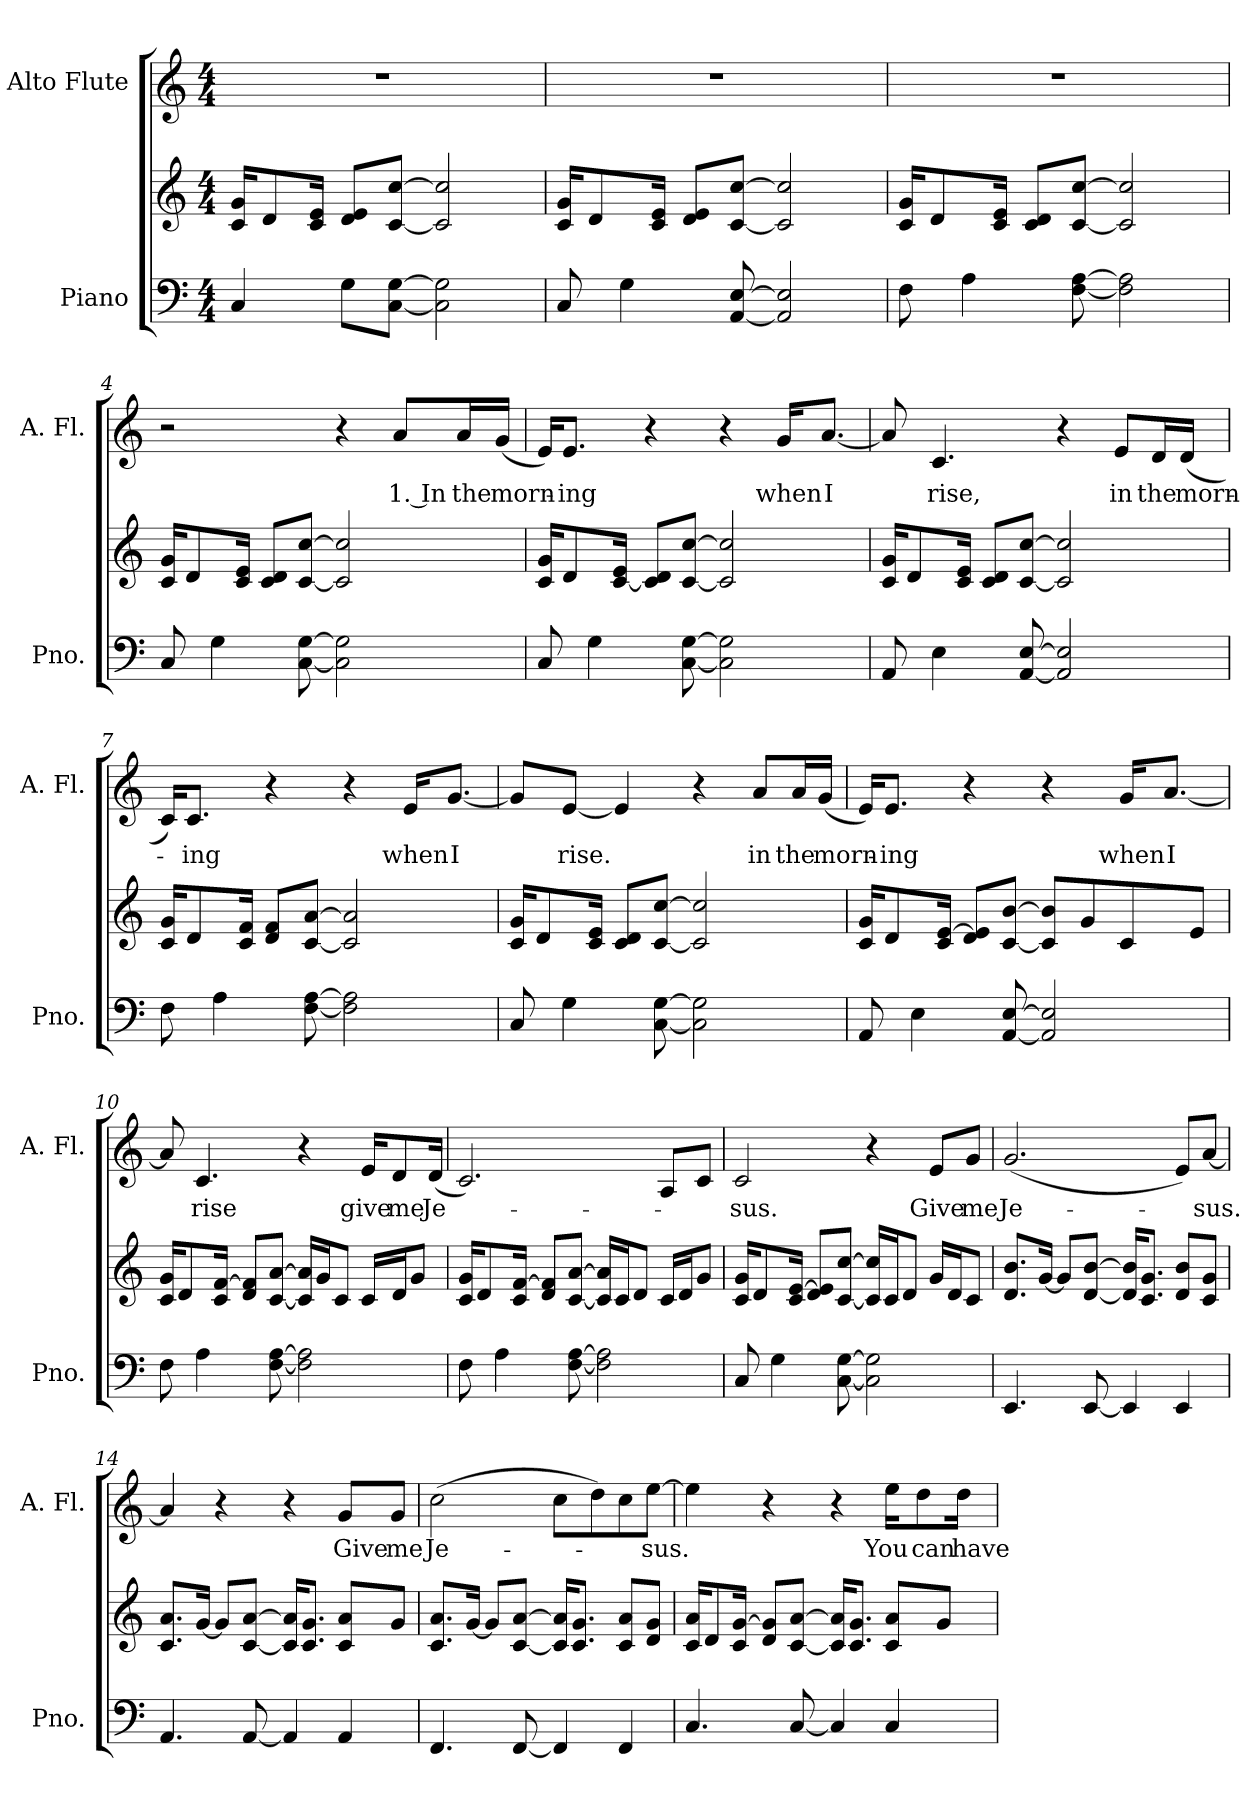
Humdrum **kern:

**kern	**kern	**kern	**text
*part2	*part2	*part1	*part1
*staff3	*staff2	*staff1	*staff1
*I"Piano	*	*I"Alto Flute	*
*I'Pno.	*	*I'A. Fl.	*
*clefF4	*clefG2	*clefG2	*
*k[]	*k[]	*k[]	*
*M4/4	*M4/4	*M4/4	*
*MM80	*MM80	*MM80	*
=1	=1	=1	=1
4C/	16c/ 16g/KL	1r	.
.	8d/	.	.
.	16c/ 16e/Jk	.	.
8G\L	8d/ 8e/L	.	.
[8C\ [8G\J	[8c/ [8cc/J	.	.
2C\] 2G\]	2c/] 2cc/]	.	.
=2	=2	=2	=2
8C/	16c/ 16g/KL	1r	.
.	8d/	.	.
4G\	.	.	.
.	16c/ 16e/Jk	.	.
.	8d/ 8e/L	.	.
[8AA/ [8E/	[8c/ [8cc/J	.	.
2AA/] 2E/]	2c/] 2cc/]	.	.
=3	=3	=3	=3
8F\	16c/ 16g/KL	1r	.
.	8d/	.	.
4A\	.	.	.
.	16c/ 16e/Jk	.	.
.	8c/ 8d/L	.	.
[8F\ [8A\	[8c/ [8cc/J	.	.
2F\] 2A\]	2c/] 2cc/]	.	.
=4	=4	=4	=4
8C/	16c/ 16g/KL	2r	.
.	8d/	.	.
4G\	.	.	.
.	16c/ 16e/Jk	.	.
.	8c/ 8d/L	.	.
[8C\ [8G\	[8c/ [8cc/J	.	.
2C\] 2G\]	2c/] 2cc/]	4r	.
.	.	8a/L	1. In
.	.	16a/L	the
.	.	(16g/JJ	morn-
!!LO:LB:g=z
=5	=5	=5	=5
8C/	16c/ 16g/KL	16e/KL)	.
.	8d/	8.e/J	-ing
4G\	.	.	.
.	[16c/ 16e/Jk	.	.
.	8c/] 8d/L	4r	.
[8C\ [8G\	[8c/ [8cc/J	.	.
2C\] 2G\]	2c/] 2cc/]	4r	.
.	.	16g/KL	when
.	.	[8.a/J	I
=6	=6	=6	=6
8AA/	16c/ 16g/KL	8a/]	.
.	8d/	.	.
4E\	.	4.c/	rise,
.	16c/ 16e/Jk	.	.
.	8c/ 8d/L	.	.
[8AA/ [8E/	[8c/ [8cc/J	.	.
2AA/] 2E/]	2c/] 2cc/]	4r	.
.	.	8e/L	in
.	.	16d/L	the
.	.	(16d/JJ	morn-
=7	=7	=7	=7
8F\	16c/ 16g/KL	16c/KL)	.
.	8d/	8.c/J	-ing
4A\	.	.	.
.	16c/ 16f/Jk	.	.
.	8d/ 8f/L	4r	.
[8F\ [8A\	[8c/ [8a/J	.	.
2F\] 2A\]	2c/] 2a/]	4r	.
.	.	16e/KL	when
.	.	[8.g/J	I
!!LO:LB:g=z
=8	=8	=8	=8
8C/	16c/ 16g/KL	8g/L]	.
.	8d/	.	.
4G\	.	[8e/J	rise.
.	16c/ 16e/Jk	.	.
.	8c/ 8d/L	4e/]	.
[8C\ [8G\	[8c/ [8cc/J	.	.
2C\] 2G\]	2c/] 2cc/]	4r	.
.	.	8a/L	in
.	.	16a/L	the
.	.	(16g/JJ	morn-
=9	=9	=9	=9
8AA/	16c/ 16g/KL	16e/KL)	.
.	8d/	8.e/J	-ing
4E\	.	.	.
.	16c/ [16e/Jk	.	.
.	8d/ 8e/]L	4r	.
[8AA/ [8E/	[8c/ [8b/J	.	.
2AA/] 2E/]	8c/] 8b/]L	4r	.
.	8g/	.	.
.	8c/	16g/KL	when
.	.	[8.a/J	I
.	8e/J	.	.
=10	=10	=10	=10
8F\	16c/ 16g/KL	8a/]	.
.	8d/	.	.
4A\	.	4.c/	rise
.	16c/ [16f/Jk	.	.
.	8d/ 8f/]L	.	.
[8F\ [8A\	[8c/ [8a/J	.	.
2F\] 2A\]	16c/] 16a/]LL	4r	.
.	16g/J	.	.
.	8c/J	.	.
.	16c/LL	16e/KL	give
.	16d/J	8d/	me
.	8g/J	.	.
.	.	(16d/Jk	Je-
!!LO:PB:g=z
=11	=11	=11	=11
8F\	16c/ 16g/KL	2.c/)	.
.	8d/	.	.
4A\	.	.	.
.	16c/ [16f/Jk	.	.
.	8d/ 8f/]L	.	.
[8F\ [8A\	[8c/ [8a/J	.	.
2F\] 2A\]	16c/] 16a/]LL	.	.
.	16c/J	.	.
.	8d/J	.	.
.	16c/LL	8A/L	.
.	16d/J	.	.
.	8g/J	8c/J	.
=12	=12	=12	=12
8C/	16c/ 16g/KL	2c/	-sus.
.	8d/	.	.
4G\	.	.	.
.	16c/ [16e/Jk	.	.
.	8d/ 8e/]L	.	.
[8C\ [8G\	[8c/ [8cc/J	.	.
2C\] 2G\]	16c/] 16cc/]LL	4r	.
.	16c/J	.	.
.	8d/J	.	.
.	16g/LL	8e/L	Give
.	16d/J	.	.
.	8c/J	8g/J	me
=13	=13	=13	=13
4.EE/	8.d/ 8.b/L	(2.g/	Je-
.	[16g/Jk	.	.
.	8g/L]	.	.
[8EE/	[8d/ [8b/J	.	.
4EE/]	16d/] 16b/]KL	.	.
.	8.c/ 8.g/J	.	.
4EE/	8d/ 8b/L	8e/L)	.
.	8c/ 8g/J	[8a/J	-sus.
!!LO:LB:g=z
=14	=14	=14	=14
4.AA/	8.c/ 8.a/L	4a/]	.
.	[16g/Jk	.	.
.	8g/L]	4r	.
[8AA/	[8c/ [8a/J	.	.
4AA/]	16c/] 16a/]KL	4r	.
.	8.c/ 8.g/J	.	.
4AA/	8c/ 8a/L	8g/L	Give
.	8g/J	8g/J	me
=15	=15	=15	=15
4.FF/	8.c/ 8.a/L	(2cc\	Je-
.	[16g/Jk	.	.
.	8g/L]	.	.
[8FF/	[8c/ [8a/J	.	.
4FF/]	16c/] 16a/]KL	8cc\L	.
.	8.c/ 8.g/J	.	.
.	.	8dd\)	.
4FF/	8c/ 8a/L	8cc\	.
.	8d/ 8g/J	[8ee\J	-sus.
=16	=16	=16	=16
4.C/	16c/ 16a/KL	4ee\]	.
.	8d/	.	.
.	16c/ [16g/Jk	.	.
.	8d/ 8g/]L	4r	.
[8C/	[8c/ [8a/J	.	.
4C/]	16c/] 16a/]KL	4r	.
.	8.c/ 8.g/J	.	.
4C/	8c/ 8a/L	16ee\KL	You
.	.	8dd\	can
.	8g/J	.	.
.	.	16dd\Jk	have
=	=	=	=
*-	*-	*-	*-
